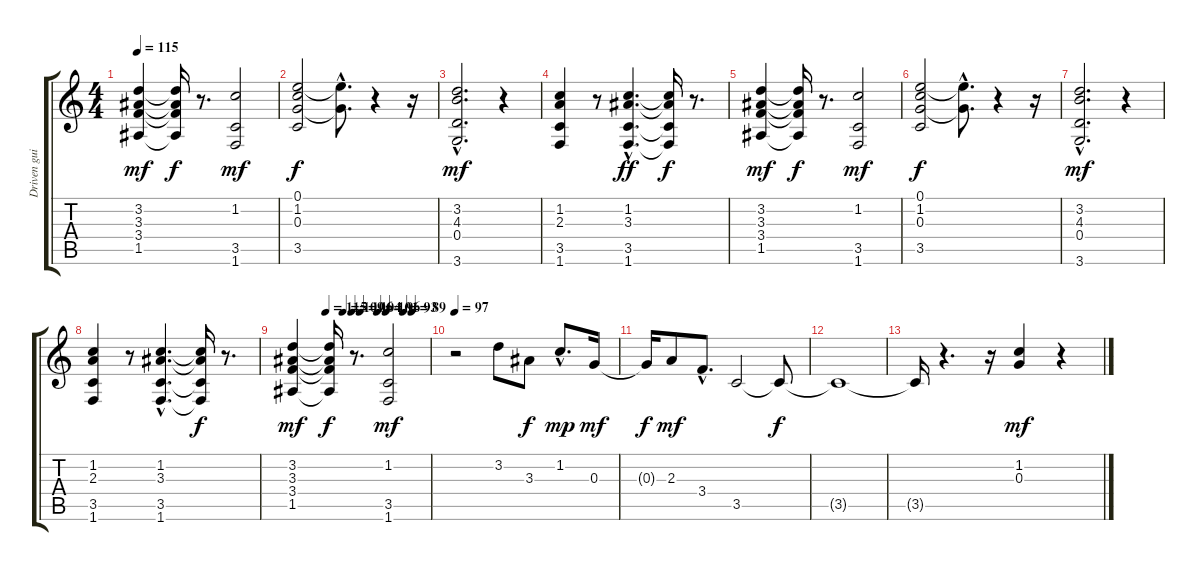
\track ("Driven guitar (C)" "Driven gui") {instrument overdrivenguitar}
\staff {score tabs}
\tuning (E4 B3 G3 D3 A2 E2) {hide}
\ts (4 4)
\tempo 115
\clef g2
\ks c
(3.2 3.3 3.4 1.5).4{dy mf} (3.2{t} 3.3{t} 3.4{t} 1.5{t}).16{dy f} r.8{d} (1.2 3.5 1.6).2{dy mf} |
(0.1 1.2 0.3 3.5).2{dy f} (0.1{hac t} 0.3{hac t}).8{d} r.4 r.16 |
(3.2{hac} 4.3{hac} 0.4{hac} 3.6{hac}).2{d dy mf} r.4 |
(1.2 2.3 3.5 1.6).4 r.8 (1.2{hac} 3.3{hac} 3.5{hac} 1.6{hac}).4{d dy ff} (1.2{t} 3.3{t} 3.5{t} 1.6{t}).16{dy f} r.8{d} |
(3.2 3.3 3.4 1.5).4{dy mf} (3.2{t} 3.3{t} 3.4{t} 1.5{t}).16{dy f} r.8{d} (1.2 3.5 1.6).2{dy mf} |
(0.1 1.2 0.3 3.5).2{dy f} (0.1{hac t} 0.3{hac t}).8{d} r.4 r.16 |
(3.2{hac} 4.3{hac} 0.4{hac} 3.6{hac}).2{d dy mf} r.4 |
(1.2 2.3 3.5 1.6).4 r.8 (1.2{hac} 3.3{hac} 3.5{hac} 1.6{hac}).4{d} (1.2{t} 3.3{t} 3.5{t} 1.6{t}).16{dy f} r.8{d} |
\tempo (115 0.25)
\tempo (109 0.375)
\tempo (106 0.4375)
\tempo (104 0.5)
\tempo (101 0.625)
\tempo (96 0.6875)
\tempo (93 0.8125)
\tempo (89 0.875)
(3.2 3.3 3.4 1.5).4{dy mf} (3.2{t} 3.3{t} 3.4{t} 1.5{t}).16{dy f} r.8{d} (1.2 3.5 1.6).2{dy mf} |
\tempo 97
r.2 3.2.8 3.3.8{dy f} 1.2{hac}.8{d dy mp} 0.3.16{dy mf} |
0.3{t}.16{dy f} 2.3.8{dy mf} 3.4{hac}.8{d} 3.5.2 3.5{t}.8{dy f} |
3.5{t}.1 |
3.5{t}.16 r.4{d} r.16 (1.2 0.3).4{dy mf} r.4
